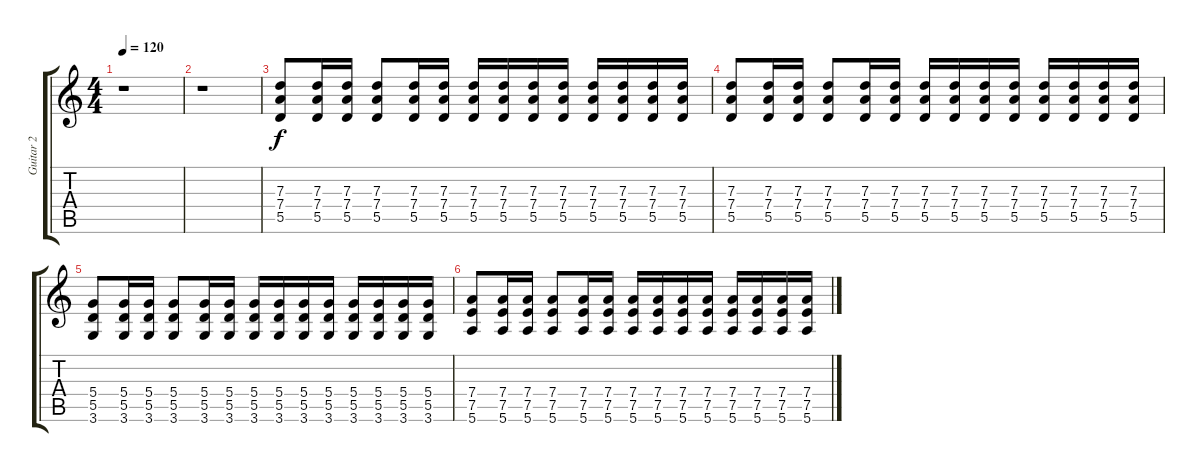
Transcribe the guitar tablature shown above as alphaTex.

\track ("Guitar 2" "Guitar 2") {instrument acousticguitarnylon}
\staff {score tabs}
\tuning (E4 B3 G3 D3 A2 E2) {hide}
\ts (4 4)
\tempo 120
\clef g2
\ks c
r.1{dy f} |
r.1 |
(7.3 7.4 5.5).8{instrument overdrivenguitar} (7.3 7.4 5.5).16 (7.3 7.4 5.5).16 (7.3 7.4 5.5).8 (7.3 7.4 5.5).16 (7.3 7.4 5.5).16 (7.3 7.4 5.5).16 (7.3 7.4 5.5).16 (7.3 7.4 5.5).16 (7.3 7.4 5.5).16 (7.3 7.4 5.5).16 (7.3 7.4 5.5).16 (7.3 7.4 5.5).16 (7.3 7.4 5.5).16 |
(7.3 7.4 5.5).8{instrument overdrivenguitar} (7.3 7.4 5.5).16 (7.3 7.4 5.5).16 (7.3 7.4 5.5).8 (7.3 7.4 5.5).16 (7.3 7.4 5.5).16 (7.3 7.4 5.5).16 (7.3 7.4 5.5).16 (7.3 7.4 5.5).16 (7.3 7.4 5.5).16 (7.3 7.4 5.5).16 (7.3 7.4 5.5).16 (7.3 7.4 5.5).16 (7.3 7.4 5.5).16 |
(5.4 5.5 3.6).8{instrument overdrivenguitar} (5.4 5.5 3.6).16 (5.4 5.5 3.6).16 (5.4 5.5 3.6).8 (5.4 5.5 3.6).16 (5.4 5.5 3.6).16 (5.4 5.5 3.6).16 (5.4 5.5 3.6).16 (5.4 5.5 3.6).16 (5.4 5.5 3.6).16 (5.4 5.5 3.6).16 (5.4 5.5 3.6).16 (5.4 5.5 3.6).16 (5.4 5.5 3.6).16 |
(7.4 7.5 5.6).8{instrument overdrivenguitar} (7.4 7.5 5.6).16 (7.4 7.5 5.6).16 (7.4 7.5 5.6).8 (7.4 7.5 5.6).16 (7.4 7.5 5.6).16 (7.4 7.5 5.6).16 (7.4 7.5 5.6).16 (7.4 7.5 5.6).16 (7.4 7.5 5.6).16 (7.4 7.5 5.6).16 (7.4 7.5 5.6).16 (7.4 7.5 5.6).16 (7.4 7.5 5.6).16
